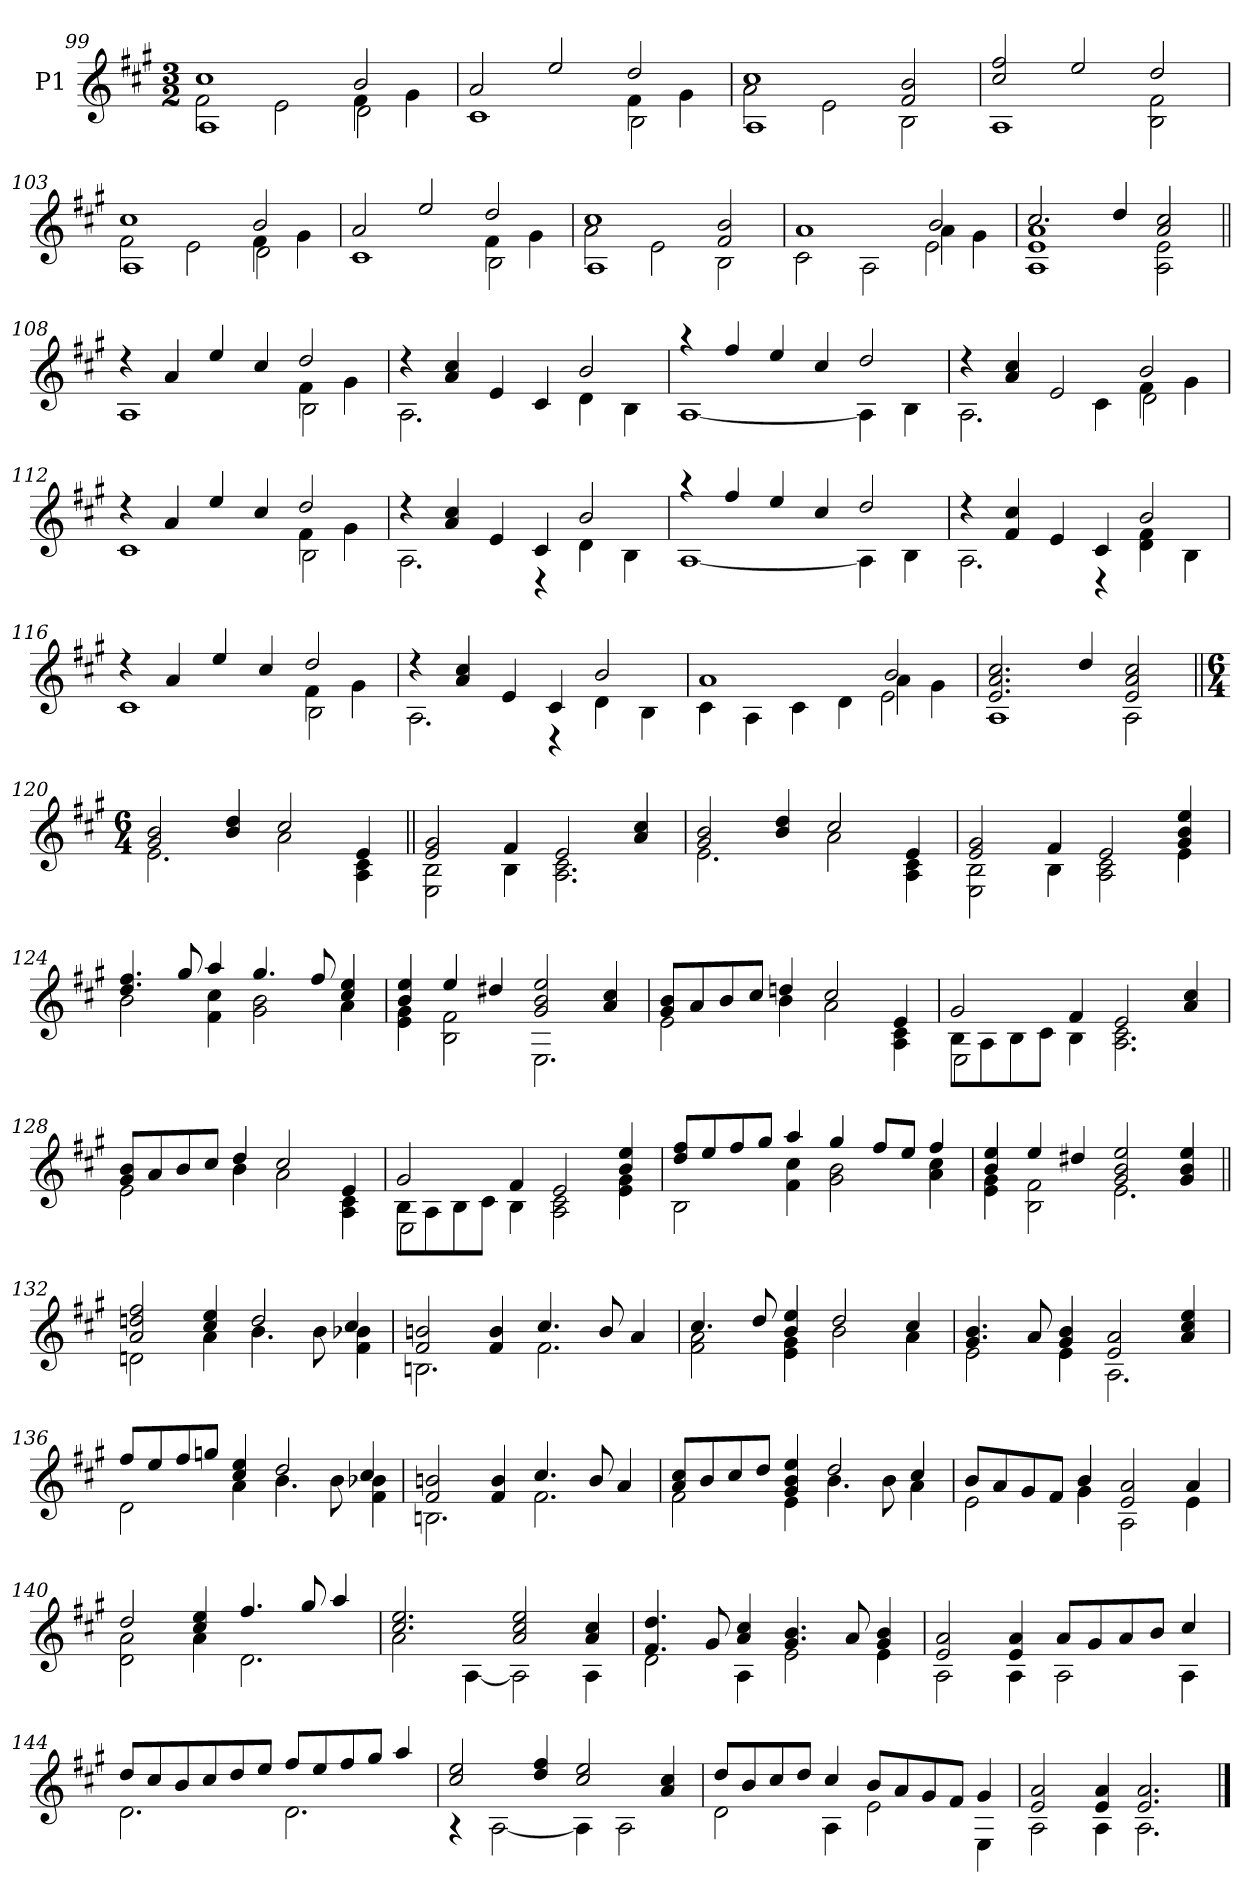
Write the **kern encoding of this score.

**kern
*part1
*staff1
*I"P1
*clefG2
*ITrd7c12
*k[f#c#g#]
*A:
*M3/2
=99
*^
*	*^
1c#i	2F#i\	1AAi
.	2Ei\	.
2Bi/	4F#i\	2Di\
.	4G#i\	.
=100	=100	=100
2Ai/	1C#i	1ryy
2ei/	.	.
2di/	4F#i\	2BBi\
.	4G#i\	.
=101	=101	=101
1c#i	2Ai\	1AAi
.	2Ei\	.
2F#i/ 2Bi	2BBi\	2ryy
*	*v	*v
!!LO:LB:g=z
=102	=102
2c#i/ 2f#i	1AAi
2ei/	.
2di/	2BBi\ 2F#i
=103	=103
*	*^
1c#i	2F#i\	1AAi
.	2Ei\	.
2Bi/	4F#i\	2Di\
.	4G#i\	.
=104	=104	=104
2Ai/	1C#i	1ryy
2ei/	.	.
2di/	4F#i\	2BBi\
.	4G#i\	.
=105	=105	=105
1c#i	2Ai\	1AAi
.	2Ei\	.
2F#i/ 2Bi	2BBi\	2ryy
!!LO:LB:g=z	!!	!!
=106	=106	=106
1Ai	2C#i\	1ryy
.	2AAi\	.
2Bi/	4Ai\	2Ei\
.	4G#i\	.
*	*v	*v
=107	=107
2.c#i/	1AAi 1Ei 1Ai
4di/	.
2Ai/ 2c#i	2AAi\ 2Ei
=108||	=108||
*	*^
4r	1AAi	1ryy
4Ai/	.	.
4ei/	.	.
4c#i/	.	.
2di/	4F#i\	2BBi\
.	4G#i\	.
*	*v	*v
=109	=109
4r	2.AAi\
4Ai/ 4c#i	.
4Ei/	.
4C#i/	4ryy
2Bi/	4Di\
.	4BBi\
!!LO:LB:g=z	!!
=110	=110
4r	[<1AAi
4f#i/	.
4ei/	.
4c#i/	.
2di/	4AAi\]
.	4BBi\
=111	=111
*	*^
4r	2.AAi\	1ryy
4Ai/ 4c#i	.	.
2Ei/	.	.
.	4C#i\	.
2Bi/	4F#i\	2Di\
.	4G#i\	.
=112	=112	=112
4r	1C#i	1ryy
4Ai/	.	.
4ei/	.	.
4c#i/	.	.
2di/	4F#i\	2BBi\
.	4G#i\	.
*	*v	*v
=113	=113
4r	2.AAi\
4Ai/ 4c#i	.
4Ei/	.
4C#i/	4r
2Bi/	4Di\
.	4BBi\
!!LO:LB:g=z	!!
=114	=114
4r	[<1AAi
4f#i/	.
4ei/	.
4c#i/	.
2di/	4AAi\]
.	4BBi\
=115	=115
4r	2.AAi\
4F#i/ 4c#i	.
4Ei/	.
4C#i/	4r
2Bi/	4Di\ 4F#i
.	4BBi\
=116	=116
*	*^
4r	1C#i	1ryy
4Ai/	.	.
4ei/	.	.
4c#i/	.	.
2di/	4F#i\	2BBi\
.	4G#i\	.
*	*v	*v
=117	=117
4r	2.AAi\
4Ai/ 4c#i	.
4Ei/	.
4C#i/	4r
2Bi/	4Di\
.	4BBi\
!!LO:PB:g=z	!!
=118	=118
*	*^
1Ai	4C#i\	1ryy
.	4AAi\	.
.	4C#i\	.
.	4Di\	.
2Bi/	4Ai\	2Ei\
.	4G#i\	.
*	*v	*v
=119	=119
2.Ei/ 2.Ai 2.c#i	1AAi
4di/	.
2Ei/ 2Ai 2c#i	2AAi\
=120||	=120||
*M6/4	*
2G#i/ 2Bi	2.Ei\
4Bi/ 4di	.
2c#i/	2Ai\
4Ei/	4AAi\ 4C#i
=121||	=121||
2Ei/ 2G#i	2EEi\ 2BBi
4F#i/	4BBi\
2Ei/	2.AAi\ 2.C#i
4Ai/ 4c#i	.
!!LO:LB:g=z	!!
=122	=122
2G#i/ 2Bi	2.Ei\
4Bi/ 4di	.
2c#i/	2Ai\
4Ei/	4AAi\ 4C#i
=123	=123
2Ei/ 2G#i	2EEi\ 2BBi
4F#i/	4BBi\
2Ei/	2AAi\ 2C#i
4G#i/ 4Bi 4ei	4Ei\
=124	=124
4.di/ 4.f#i	2Bi\
8g#i/	.
4ai/	4F#i\ 4c#i
4.g#i/	2G#i\ 2Bi
8f#i/	.
4c#i/ 4ei	4Ai\
=125	=125
*	*^
4Bi/ 4ei	4Ei\ 4G#i	4ryy
4ei/	2BBi\ 2F#i	1ryy
4d#Xi/	.	.
2G#i/ 2Bi 2ei	2.EEi\	.
4Ai/ 4c#i	.	4ryy
*	*v	*v
!!LO:LB:g=z
=126	=126
8G#i/ 8BiL	2Ei\
8Ai/	.
8Bi/	.
8c#i/J	.
4dni/	4Bi\
2c#i/	2Ai\
4Ei/	4AAi\ 4C#i
=127	=127
*	*^
2G#i/	8BBi\L	2EEi\
.	8AAi\	.
.	8BBi\	.
.	8C#i\J	.
4F#i/	4BBi\	4ryy
2Ei/	2.AAi\ 2.C#i	2.ryy
4Ai/ 4c#i	.	.
*	*v	*v
=128	=128
8G#i/ 8BiL	2Ei\
8Ai/	.
8Bi/	.
8c#i/J	.
4di/	4Bi\
2c#i/	2Ai\
4Ei/	4AAi\ 4C#i
=129	=129
*	*^
2G#i/	8BBi\L	2EEi\
.	8AAi\	.
.	8BBi\	.
.	8C#i\J	.
4F#i/	4BBi\	1ryy
2Ei/	2AAi\ 2C#i	.
4Bi/ 4ei	4Ei\ 4G#i	.
*	*v	*v
!!LO:LB:g=z
=130	=130
8di/ 8f#iL	2BBi\
8ei/	.
8f#i/	.
8g#i/J	.
4ai/	4F#i\ 4c#i
4g#i/	2G#i\ 2Bi
8f#i/L	.
8ei/J	.
4f#i/	4Ai\ 4c#i
=131	=131
4Bi/ 4ei	4Ei\ 4G#i
4ei/	2BBi\ 2F#i
4d#Xi/	.
2G#i/ 2Bi 2ei	2.Ei\
4G#i/ 4Bi 4ei	.
=132||	=132||
2Ai/ 2dni 2f#i	2Dni\
4c#i/ 4ei	4Ai\
2di/	4.Bi\
.	8Bi\
4c#i/	4F#i\ 4B-Xi
=133	=133
2F#i/ 2Bni	2.BBni\
4F#i/ 4Bi	.
4.c#i/	2.F#i\
8Bi/	.
4Ai/	.
!!LO:LB:g=z	!!
=134	=134
4.c#i/	2F#i\ 2Ai
8di/	.
4Bi/ 4ei	4Ei\ 4G#i
2di/	2Bi\
4c#i/	4Ai\
=135	=135
4.G#i/ 4.Bi	2Ei\
8Ai/	.
4G#i/ 4Bi	4Ei\
2Ei/ 2Ai	2.AAi\
4Ai/ 4c#i 4ei	.
=136	=136
8f#i/L	2Di\
8ei/	.
8f#i/	.
8gni/J	.
4c#i/ 4ei	4Ai\
2di/	4.Bi\
.	8Bi\
4c#i/	4F#i\ 4B-Xi
=137	=137
2F#i/ 2Bni	2.BBni\
4F#i/ 4Bi	.
4.c#i/	2.F#i\
8Bi/	.
4Ai/	.
!!LO:LB:g=z	!!
=138	=138
8Ai/ 8c#iL	2F#i\
8Bi/	.
8c#i/	.
8di/J	.
4G#i/ 4Bi 4ei	4Ei\
2di/	4.Bi\
.	8Bi\
4c#i/	4Ai\
=139	=139
8Bi/L	2Ei\
8Ai/	.
8G#i/	.
8F#i/J	.
4Bi/	4G#i\
2Ei/ 2Ai	2AAi\
4Ai/	4Ei\
=140	=140
2di/	2Di\ 2Ai
4c#i/ 4ei	4Ai\
4.f#i/	2.Di\
8g#i/	.
4ai/	.
=141	=141
2.c#i/ 2.ei	2Ai\
.	[<4AAi\
2Ai/ 2c#i 2ei	2AAi\]
4Ai/ 4c#i	4AAi\
!!LO:LB:g=z	!!
=142	=142
4.F#i/ 4.di	2Di\
8G#i/	.
4Ai/ 4c#i	4AAi\
4.G#i/ 4.Bi	2Ei\
8Ai/	.
4G#i/ 4Bi	4Ei\
=143	=143
2Ei/ 2Ai	2AAi\
4Ei/ 4Ai	4AAi\
8Ai/L	2AAi\
8G#i/	.
8Ai/	.
8Bi/J	.
4c#i/	4AAi\
=144	=144
8di/L	2.Di\
8c#i/	.
8Bi/	.
8c#i/	.
8di/	.
8ei/J	.
8f#i/L	2.Di\
8ei/	.
8f#i/	.
8g#i/J	.
4ai/	.
!!LO:LB:g=z	!!
=145	=145
2c#i/ 2ei	4r
.	[<2AAi\
4di/ 4f#i	.
2c#i/ 2ei	4AAi\]
.	2AAi\
4Ai/ 4c#i	.
=146	=146
8di/L	2Di\
8Bi/	.
8c#i/	.
8di/J	.
4c#i/	4AAi\
8Bi/L	2Ei\
8Ai/	.
8G#i/	.
8F#i/J	.
4G#i/	4EEi\
=147	=147
2Ei/ 2Ai	2AAi\
4Ei/ 4Ai	4AAi\
2.Ei/ 2.Ai	2.AAi\
*v	*v
==
*-
